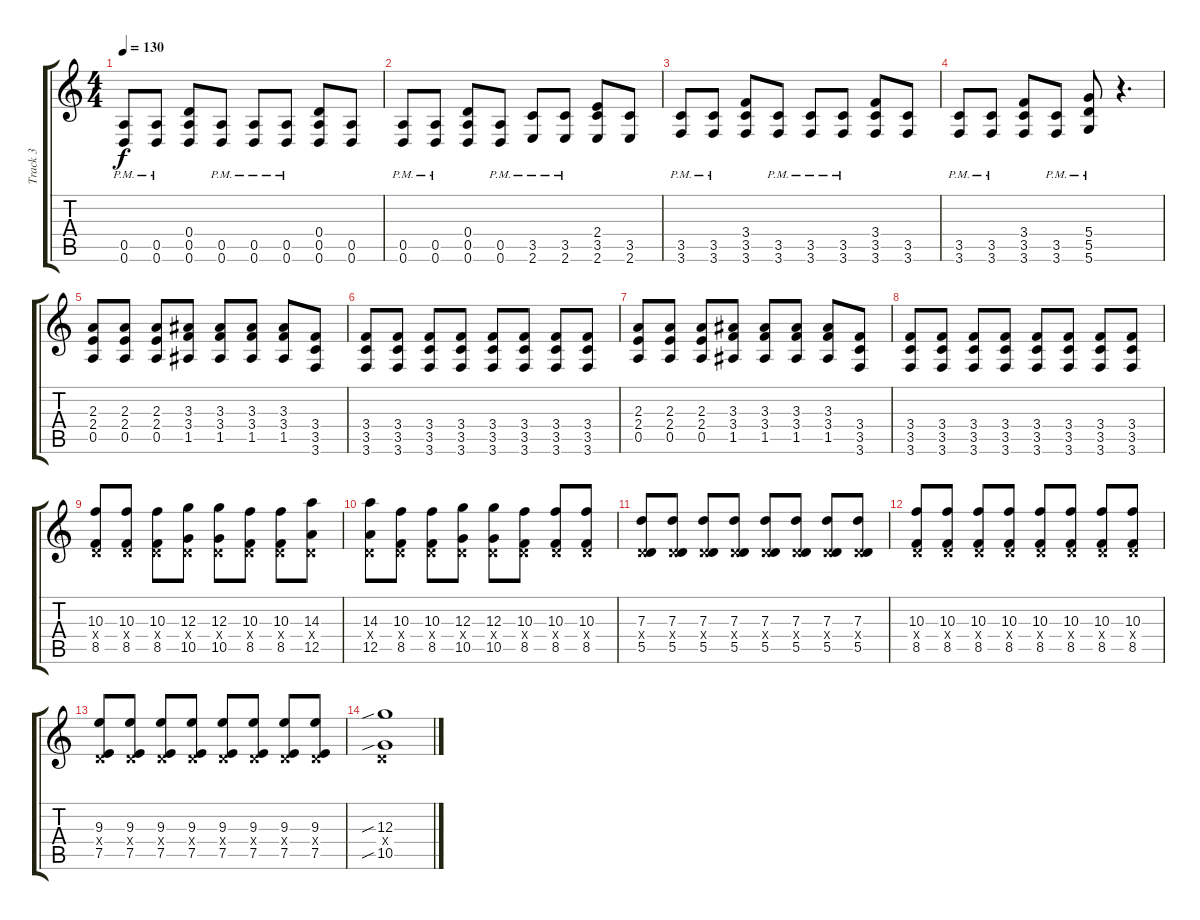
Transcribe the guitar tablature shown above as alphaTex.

\track ("Track 3" "Track 3") {instrument overdrivenguitar}
\staff {score tabs}
\tuning (E4 B3 G3 D3 A2 D2) {hide}
\ts (4 4)
\tempo 130
\clef g2
\ks c
(0.5{pm} 0.6{pm}).8{dy f} (0.5{pm} 0.6{pm}).8 (0.4 0.5 0.6).8 (0.5{pm} 0.6{pm}).8 (0.5{pm} 0.6{pm}).8 (0.5{pm} 0.6{pm}).8 (0.4 0.5 0.6).8 (0.5 0.6).8 |
(0.5{pm} 0.6{pm}).8 (0.5{pm} 0.6{pm}).8 (0.4 0.5 0.6).8 (0.5{pm} 0.6{pm}).8 (3.5{pm} 2.6{pm}).8 (3.5{pm} 2.6{pm}).8 (2.4 3.5 2.6).8 (3.5 2.6).8 |
(3.5{pm} 3.6{pm}).8 (3.5{pm} 3.6{pm}).8 (3.4 3.5 3.6).8 (3.5{pm} 3.6{pm}).8 (3.5{pm} 3.6{pm}).8 (3.5{pm} 3.6{pm}).8 (3.4 3.5 3.6).8 (3.5 3.6).8 |
(3.5{pm} 3.6{pm}).8 (3.5{pm} 3.6{pm}).8 (3.4 3.5 3.6).8 (3.5{pm} 3.6{pm}).8 (5.4{pm} 5.5{pm} 5.6{pm}).8 r.4{d} |
(2.3 2.4 0.5).8 (2.3 2.4 0.5).8 (2.3 2.4 0.5).8 (3.3 3.4 1.5).8 (3.3 3.4 1.5).8 (3.3 3.4 1.5).8 (3.3 3.4 1.5).8 (3.4 3.5 3.6).8 |
(3.4 3.5 3.6).8 (3.4 3.5 3.6).8 (3.4 3.5 3.6).8 (3.4 3.5 3.6).8 (3.4 3.5 3.6).8 (3.4 3.5 3.6).8 (3.4 3.5 3.6).8 (3.4 3.5 3.6).8 |
(2.3 2.4 0.5).8 (2.3 2.4 0.5).8 (2.3 2.4 0.5).8 (3.3 3.4 1.5).8 (3.3 3.4 1.5).8 (3.3 3.4 1.5).8 (3.3 3.4 1.5).8 (3.4 3.5 3.6).8 |
(3.4 3.5 3.6).8 (3.4 3.5 3.6).8 (3.4 3.5 3.6).8 (3.4 3.5 3.6).8 (3.4 3.5 3.6).8 (3.4 3.5 3.6).8 (3.4 3.5 3.6).8 (3.4 3.5 3.6).8 |
(10.3 0.4{x} 8.5).8 (10.3 0.4{x} 8.5).8 (10.3 0.4{x} 8.5).8 (12.3 0.4{x} 10.5).8 (12.3 0.4{x} 10.5).8 (10.3 0.4{x} 8.5).8 (10.3 0.4{x} 8.5).8 (14.3 0.4{x} 12.5).8 |
(14.3 0.4{x} 12.5).8 (10.3 0.4{x} 8.5).8 (10.3 0.4{x} 8.5).8 (12.3 0.4{x} 10.5).8 (12.3 0.4{x} 10.5).8 (10.3 0.4{x} 8.5).8 (10.3 0.4{x} 8.5).8 (10.3 0.4{x} 8.5).8 |
(7.3 0.4{x} 5.5).8 (7.3 0.4{x} 5.5).8 (7.3 0.4{x} 5.5).8 (7.3 0.4{x} 5.5).8 (7.3 0.4{x} 5.5).8 (7.3 0.4{x} 5.5).8 (7.3 0.4{x} 5.5).8 (7.3 0.4{x} 5.5).8 |
(10.3 0.4{x} 8.5).8 (10.3 0.4{x} 8.5).8 (10.3 0.4{x} 8.5).8 (10.3 0.4{x} 8.5).8 (10.3 0.4{x} 8.5).8 (10.3 0.4{x} 8.5).8 (10.3 0.4{x} 8.5).8 (10.3 0.4{x} 8.5).8 |
(9.3 0.4{x} 7.5).8 (9.3 0.4{x} 7.5).8 (9.3 0.4{x} 7.5).8 (9.3 0.4{x} 7.5).8 (9.3 0.4{x} 7.5).8 (9.3 0.4{x} 7.5).8 (9.3 0.4{x} 7.5).8 (9.3 0.4{x} 7.5).8 |
(12.3{sib} 0.4{x} 10.5{sib}).1
